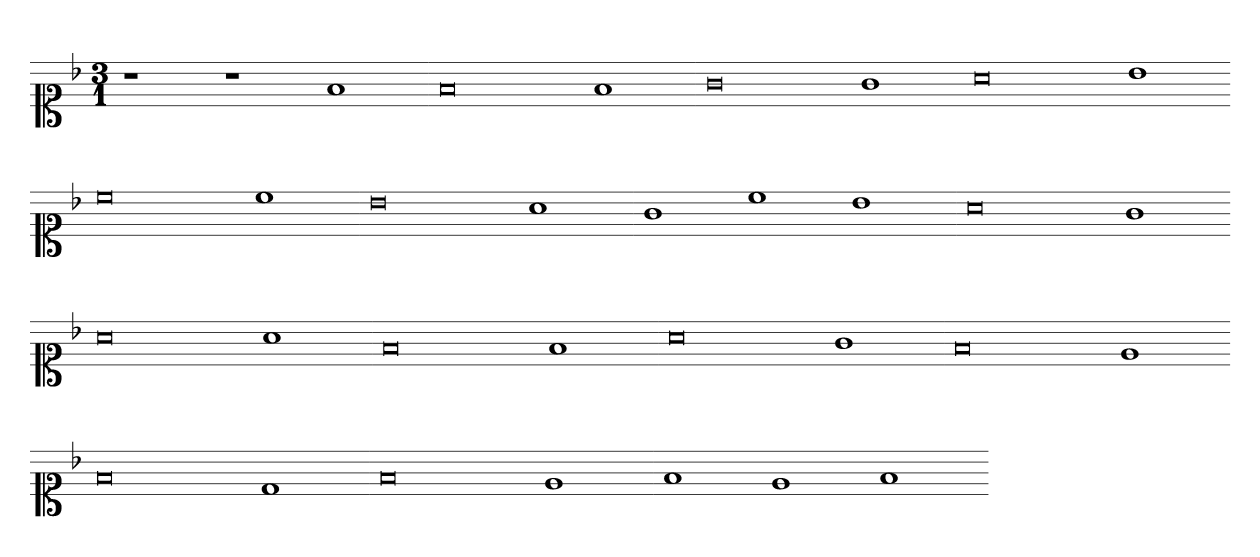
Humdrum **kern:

**kern
*part1
*staff1
*clefC1
*k[b-]
*M3/1
=
1r
1r
1f
=-
0f
1f
=-
0g
1g
=-
0a
1b-
=-
0cc
1cc
=-
0b-
1a
=-
1g
1cc
1b-
=-
0a
1g
=-
0a
1a
=-
0f
1f
=-
0a
1g
=-
0f
1e
=-
0f
1d
=-
0f
1e
=-
1f
1e
1f
=-
*-
